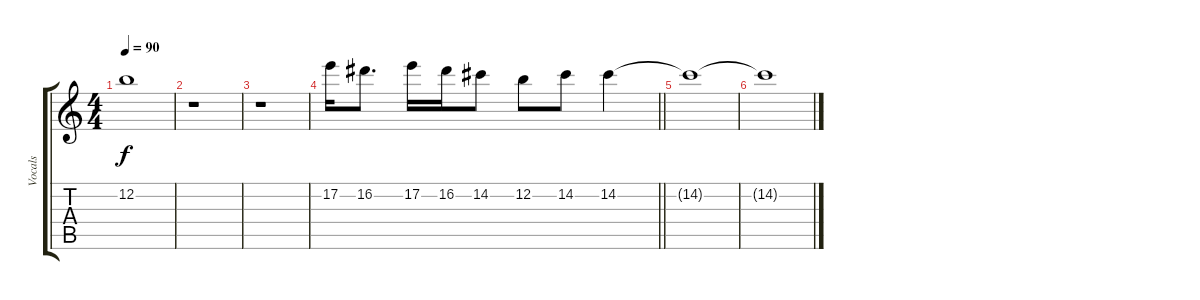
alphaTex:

\track ("Vocals" "Vocals") {instrument distortionguitar}
\staff {score tabs}
\tuning (E4 B3 G3 D3 A2 E2) {hide}
\ts (4 4)
\tempo 90
\clef g2
\ks c
12.2{t}.1{dy f} |
r.1 |
r.1 |
\barLineRight lightlight
17.2.16 16.2.8{d} 17.2.16 16.2.16 14.2.8 12.2.8 14.2.8 14.2.4 |
14.2{t}.1 |
14.2{t}.1{volume 0}
